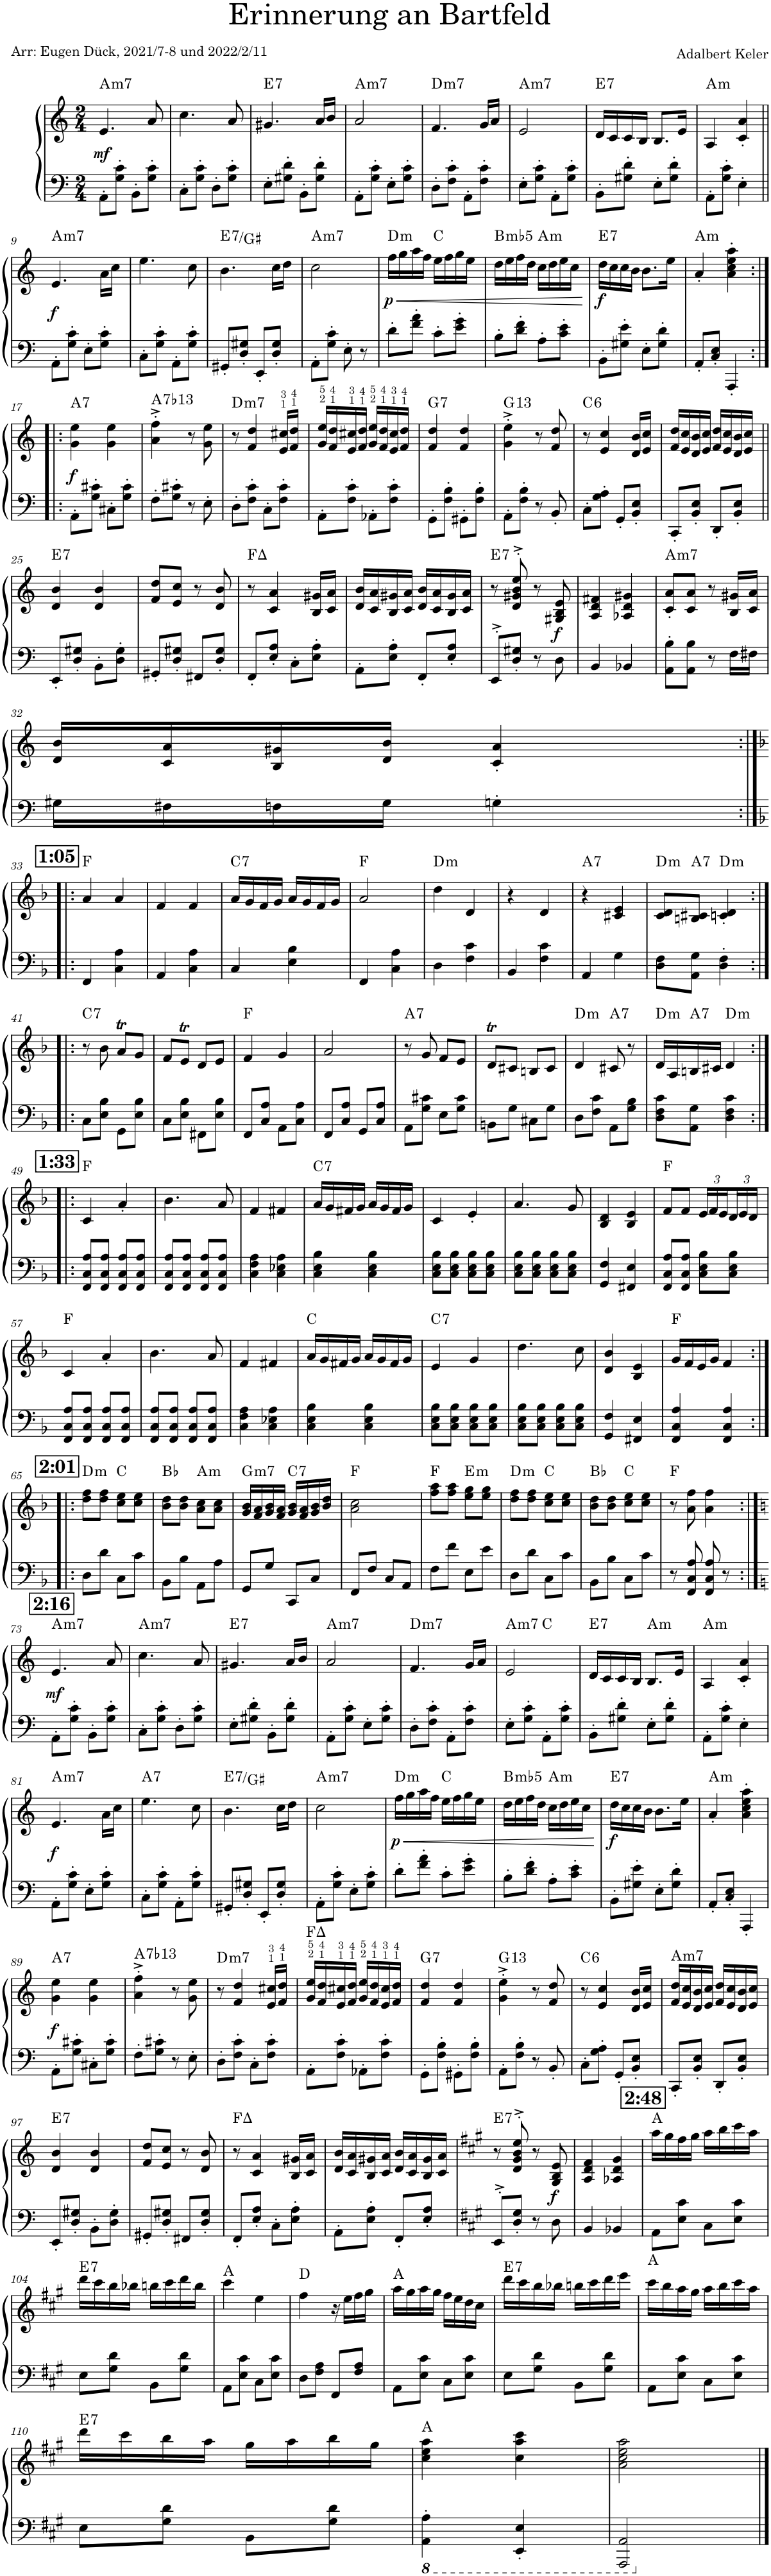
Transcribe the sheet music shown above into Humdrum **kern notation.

**kern	**kern	**dynam	**harte
*part1	*part1	*part1	*part1
*staff2	*staff1	*staff1/2	*
*I"Piano	*	*	*
*I'Pno.	*	*	*
*clefF4	*clefG2	*	*
*k[]	*k[]	*	*
*M2/4	*M2/4	*	*
=1	=1	=1	=1
!	!	!LO:DY:b	!LO:H:kt=m7
8AA'\L	4.e/	mf	A:min7
8G\' 8c\'J	.	.	.
8BB'\L	.	.	.
8G\' 8c\'J	8a/	.	.
=2	=2	=2	=2
8C'\L	4.cc\	.	.
8G\' 8c\'J	.	.	.
8D'\L	.	.	.
8G\' 8c\'J	8a/	.	.
=3	=3	=3	=3
!	!	!	!LO:H:kt=7
8E'\L	4.g#X/	.	E:7
8G#X\' 8d\'J	.	.	.
8BB'\L	.	.	.
8G#\' 8d\'J	16a/LL	.	.
.	16b/JJ	.	.
=4	=4	=4	=4
!	!	!	!LO:H:kt=m7
8AA'\L	2a/	.	A:min7
8G\' 8c\'J	.	.	.
8E'\L	.	.	.
8G\' 8c\'J	.	.	.
=5	=5	=5	=5
!	!	!	!LO:H:kt=m7
8D'\L	4.f/	.	D:min7
8F\' 8c\'J	.	.	.
8AA'\L	.	.	.
8F\' 8c\'J	16g/LL	.	.
.	16a/JJ	.	.
=6	=6	=6	=6
!	!	!	!LO:H:kt=m7
8E'\L	2e/	.	A:min7
8G\' 8c\'J	.	.	.
8AA'\L	.	.	.
8G\' 8c\'J	.	.	.
=7	=7	=7	=7
!	!	!	!LO:H:kt=7
8BB'\L	16d/LL	.	E:7
.	16c/	.	.
8G#X\' 8d\'J	16c/	.	.
.	16B/JJ	.	.
8E'\L	8.B/L	.	.
8G#\' 8d\'J	.	.	.
.	16e/Jk	.	.
=8	=8	=8	=8
!	!	!	!LO:H:kt=m
8AA'\L	4A/	.	A:min
8G\' 8c\'J	.	.	.
4E'\	4c/' 4a/'	.	.
!!LO:LB:g=z
=9||	=9||	=9||	=9||
!	!	!LO:DY:b	!LO:H:kt=m7
8AA'\L	4.e/	f	A:min7
8G\' 8c\'J	.	.	.
8E'\L	.	.	.
8G\' 8c\'J	16a\LL	.	.
.	16cc\JJ	.	.
=10	=10	=10	=10
8C'\L	4.ee\	.	.
8G\' 8c\'J	.	.	.
8AA'\L	.	.	.
8G\' 8c\'J	8cc\	.	.
=11	=11	=11	=11
!	!	!	!LO:H:kt=7
8GG#X'/L	4.b\	.	E:7/3
8D/' 8G#X/'J	.	.	.
8EE'/L	.	.	.
8D/' 8G#/'J	16cc\LL	.	.
.	16dd\JJ	.	.
=12	=12	=12	=12
!	!	!	!LO:H:kt=m7
8AA'\L	2cc\	.	A:min7
8G\' 8c\'J	.	.	.
8E'\	.	.	.
8r	.	.	.
=13	=13	=13	=13
!	!	!LO:HP:b	!
!	!	!LO:DY:n=1:b	!LO:H:kt=m
8d'\L	16ff\LL	< p	D:min
.	16gg\	.	.
8f\' 8a\'J	16aa\	.	.
.	16ff\JJ	.	.
8c'\L	16ee\LL	.	C:maj
.	16ff\	.	.
8e\' 8g\'J	16gg\	.	.
.	16ee\JJ	.	.
=14	=14	=14	=14
!	!	!	!LO:H:kt=m
8B'\L	16dd\LL	.	B:(b3,b5)
.	16ee\	.	.
8d\' 8f\'J	16ff\	.	.
.	16dd\JJ	.	.
!	!	!	!LO:H:kt=m
8A'\L	16cc\LL	.	A:min
.	16dd\	.	.
8c\' 8e\'J	16ee\	.	.
.	16cc\JJ	.	.
.	.	[	.
=15	=15	=15	=15
!	!	!LO:DY:b	!LO:H:kt=7
8BB'\L	16dd\LL	f	E:7
.	16cc\	.	.
8G#X\' 8e\'J	16cc\	.	.
.	16b\JJ	.	.
8E'\L	8.b\L	.	.
8G#\' 8d\'J	.	.	.
.	16ee\Jk	.	.
=16	=16	=16	=16
!	!	!	!LO:H:kt=m
8AA'/L	4a'/	.	A:min
8C/' 8E/'J	.	.	.
4AAA'/	4a\' 4cc\' 4ee\' 4aa\'	.	.
!!LO:LB:g=z
=17:|!|:	=17:|!|:	=17:|!|:	=17:|!|:
!	!	!LO:DY:b	!LO:H:kt=7
8AA'\L	4g\ 4ee\	f	A:7
8G\' 8c#X\'J	.	.	.
8C#X'\L	4g\ 4ee\	.	.
8G\' 8c#\'J	.	.	.
=18	=18	=18	=18
!	!	!	!LO:H:kt=7
8F'\L	4a\'^ 4ff\'^	.	A:7(b13)
8G\' 8c#X\'J	.	.	.
8r	8r	.	.
8E'\	8g\ 8ee\	.	.
=19	=19	=19	=19
!	!	!	!LO:H:kt=m7
8D'\L	8r	.	D:min7
8F\' 8c\'J	4f/ 4dd/	.	.
8C'\L	.	.	.
8F\' 8c\'J	16e/ 16cc#X/LL	.	.
.	16f/ 16dd/JJ	.	.
=20	=20	=20	=20
8AA'\L	16g/ 16ee/LL	.	.
.	16f/ 16dd/	.	.
8F\' 8c\'J	16e/ 16cc#X/	.	.
.	16f/ 16dd/JJ	.	.
8AA-X'\L	16g/ 16ee/LL	.	.
.	16f/ 16dd/	.	.
8F\' 8c\'J	16e/ 16cc#/	.	.
.	16f/ 16dd/JJ	.	.
=21	=21	=21	=21
!	!	!	!LO:H:kt=7
8GG'\L	4f/ 4dd/	.	G:7
8F\' 8B\'J	.	.	.
8GG#X'\L	4f/ 4dd/	.	.
8F\' 8B\'J	.	.	.
=22	=22	=22	=22
!	!	!	!LO:H:kt=13
8AA'\L	4g\'^ 4ee\'^	.	G:9(11,13)
8F\' 8B\'J	.	.	.
8r	8r	.	.
8BB'/	8f/ 8dd/	.	.
=23	=23	=23	=23
!	!	!	!LO:H:kt=6
8C'\L	8r	.	C:maj6
8G\' 8A\'J	4e/ 4cc/	.	.
8GG'/L	.	.	.
8BB/' 8E/'J	16d/ 16b/LL	.	.
.	16e/ 16cc/JJ	.	.
=24	=24	=24	=24
8CC'/L	16f/ 16dd/LL	.	.
.	16e/ 16cc/	.	.
8BB/' 8E/'J	16d/ 16b/	.	.
.	16e/ 16cc/JJ	.	.
8DD'/L	16f/ 16dd/LL	.	.
.	16e/ 16cc/	.	.
8BB/' 8E/'J	16d/ 16b/	.	.
.	16e/ 16cc/JJ	.	.
!!LO:LB:g=z
=25||	=25||	=25||	=25||
!	!	!	!LO:H:kt=7
8EE'/L	4d/ 4b/	.	E:7
8D/' 8G#X/'J	.	.	.
8BB'\L	4d/ 4b/	.	.
8D\' 8G#\'J	.	.	.
=26	=26	=26	=26
8GG#X'/L	8f/ 8dd/L	.	.
8D/' 8G#X/'J	8e/ 8cc/J	.	.
8FF#X/L	8r	.	.
8D/' 8G#/'J	8d/ 8b/	.	.
=27	=27	=27	=27
8FF'/L	8r	.	F:maj
8E/' 8A/'J	4c/ 4a/	.	.
8C'\L	.	.	.
8E\' 8A\'J	16B/ 16g#X/LL	.	.
.	16c/ 16a/JJ	.	.
=28	=28	=28	=28
8AA'\L	16d/ 16b/LL	.	.
.	16c/ 16a/	.	.
8E\' 8A\'J	16B/ 16g#X/	.	.
.	16c/ 16a/JJ	.	.
8FF'/L	16d/ 16b/LL	.	.
.	16c/ 16a/	.	.
8E/' 8A/'J	16B/ 16g#/	.	.
.	16c/ 16a/JJ	.	.
=29	=29	=29	=29
!	!	!	!LO:H:kt=7
8EE'>^>/L	8r	.	E:7
8D/' 8G#X/'J	8d/'>^> 8g#X/'>^> 8b/'>^> 8ee/'>^>	.	.
8r	8r	.	.
!	!	!LO:DY:b	!
8D\	8G#X/ 8B/ 8e/	f	.
=30	=30	=30	=30
4BB/	4A/ 4d/ 4f#X/	.	.
4BB-X/	4A-X/ 4d/ 4g#X/	.	.
=31	=31	=31	=31
!	!	!	!LO:H:kt=m7
8AA\' 8B\'L	8c/' 8a/'L	.	A:min7
8AA\ 8B\J	8c/ 8a/J	.	.
8r	8r	.	.
16F\LL	16B/ 16g#X/LL	.	.
16F#X\JJ	16c/ 16a/JJ	.	.
!!LO:LB:g=z
=32	=32	=32	=32
16G#X\LL	16d/ 16b/LL	.	.
16F#X\	16c/ 16a/	.	.
16Fn\	16B/ 16g#X/	.	.
16G#\JJ	16d/ 16b/JJ	.	.
4Gn'\	4c/' 4a/'	.	.
!!LO:LB:g=z
!!LO:REH:place=s1:a:B:cj:fs=14:t=1&colon;05
=33:|!|:	=33:|!|:	=33:|!|:	=33:|!|:
*k[b-]	*k[b-]	*	*
4FF/	4a/	.	F:maj
4C\ 4A\	4a/	.	.
=34	=34	=34	=34
4AA/	4f/	.	.
4C\ 4A\	4f/	.	.
=35	=35	=35	=35
!	!	!	!LO:H:kt=7
4C/	16a/LL	.	C:7
.	16g/	.	.
.	16f/	.	.
.	16g/JJ	.	.
4E\ 4B-\	16a/LL	.	.
.	16g/	.	.
.	16f/	.	.
.	16g/JJ	.	.
=36	=36	=36	=36
4FF/	2a/	.	F:maj
4C\ 4A\	.	.	.
=37	=37	=37	=37
!	!	!	!LO:H:kt=m
4D\	4dd\	.	D:min
4F\ 4c\	4d/	.	.
=38	=38	=38	=38
4BB-/	4r	.	.
4F\ 4c\	4d/	.	.
=39	=39	=39	=39
!	!	!	!LO:H:kt=7
4AA/	4r	.	A:7
4G\	4c#X/ 4e/	.	.
=40	=40	=40	=40
!	!	!	!LO:H:kt=m
8D\ 8F\L	8c/ 8d/L	.	D:min
!	!	!	!LO:H:kt=7
8AA\ 8G\J	8Bn/ 8c#X/J	.	A:7
!	!	!	!LO:H:kt=m
4D\' 4F\'	4cn/' 4d/'	.	D:min
!!LO:LB:g=z
=41:|!|:	=41:|!|:	=41:|!|:	=41:|!|:
!	!	!	!LO:H:kt=7
8C\L	8r	.	C:7
8E\ 8B-\J	8b-\	.	.
8GG\L	8at/L	.	.
8E\ 8B-\J	8g/J	.	.
=42	=42	=42	=42
8C\L	8f/L	.	.
8E\ 8B-\J	8et/J	.	.
8FF#X\L	8d/L	.	.
8E\ 8B-\J	8e/J	.	.
=43	=43	=43	=43
8FF/L	4f/	.	F:maj
8C/ 8A/J	.	.	.
8AA\L	4g/	.	.
8C\ 8A\J	.	.	.
=44	=44	=44	=44
8FF/L	2a/	.	.
8C/ 8A/J	.	.	.
8GG/L	.	.	.
8C/ 8A/J	.	.	.
=45	=45	=45	=45
!	!	!	!LO:H:kt=7
8AA\L	8r	.	A:7
8G\ 8c#X\J	8g/	.	.
8E\L	8f/L	.	.
8G\ 8c#\J	8e/J	.	.
=46	=46	=46	=46
8BBn\L	8dT/L	.	.
8G\J	8c#X/J	.	.
8C#X\L	8Bn/L	.	.
8G\J	8c#/J	.	.
=47	=47	=47	=47
!	!	!	!LO:H:kt=m
8D\L	4d/	.	D:min
8F\ 8c\J	.	.	.
!	!	!	!LO:H:kt=7
8AA\L	8c#X/	.	A:7
8G\ 8B-\J	8r	.	.
=48	=48	=48	=48
!	!	!	!LO:H:kt=m
8D\ 8F\ 8c\L	16d/LL	.	D:min
.	16A/	.	.
!	!	!	!LO:H:kt=7
8AA\ 8G\J	16Bn/	.	A:7
.	16c#X/JJ	.	.
!	!	!	!LO:H:kt=m
4D\ 4F\ 4c\	4d/	.	D:min
!!LO:LB:g=z
!!LO:REH:place=s1:a:B:cj:fs=14:t=1&colon;33
=49:|!|:	=49:|!|:	=49:|!|:	=49:|!|:
8FF/ 8C/ 8A/L	4c/	.	F:maj
8FF/ 8C/ 8A/J	.	.	.
8FF/ 8C/ 8A/L	4a'/	.	.
8FF/ 8C/ 8A/J	.	.	.
=50	=50	=50	=50
8FF/ 8C/ 8A/L	4.b-\	.	.
8FF/ 8C/ 8A/J	.	.	.
8FF/ 8C/ 8A/L	.	.	.
8FF/ 8C/ 8A/J	8a/	.	.
=51	=51	=51	=51
4C\ 4F\ 4A\	4f/	.	.
4C\ 4E-X\ 4A\	4f#X/	.	.
=52	=52	=52	=52
!	!	!	!LO:H:kt=7
4C\ 4E\ 4B-\	16a/LL	.	C:7
.	16g/	.	.
.	16f#X/	.	.
.	16g/JJ	.	.
4C\ 4E\ 4B-\	16a/LL	.	.
.	16g/	.	.
.	16f#/	.	.
.	16g/JJ	.	.
=53	=53	=53	=53
8C\ 8E\ 8B-\L	4c/	.	.
8C\ 8E\ 8B-\J	.	.	.
8C\ 8E\ 8B-\L	4e'/	.	.
8C\ 8E\ 8B-\J	.	.	.
=54	=54	=54	=54
8C\ 8E\ 8B-\L	4.a/	.	.
8C\ 8E\ 8B-\J	.	.	.
8C\ 8E\ 8B-\L	.	.	.
8C\ 8E\ 8B-\J	8g/	.	.
=55	=55	=55	=55
4GG/ 4F/	4B-/ 4d/	.	.
4FF#X/ 4E/	4B-/ 4e/	.	.
=56	=56	=56	=56
8FF/ 8C/ 8A/L	8f/L	.	F:maj
8FF/ 8C/ 8A/J	8f/J	.	.
*	*Xbrackettup	*	*
8C\ 8E\ 8B-\L	24e/LL	.	.
.	24f/	.	.
.	24e/	.	.
8C\ 8E\ 8B-\J	24d/	.	.
.	24e/	.	.
.	24d/JJ	.	.
!!LO:LB:g=z
=57	=57	=57	=57
8FF/ 8C/ 8A/L	4c/	.	F:maj
8FF/ 8C/ 8A/J	.	.	.
8FF/ 8C/ 8A/L	4a'/	.	.
8FF/ 8C/ 8A/J	.	.	.
=58	=58	=58	=58
8FF/ 8C/ 8A/L	4.b-\	.	.
8FF/ 8C/ 8A/J	.	.	.
8FF/ 8C/ 8A/L	.	.	.
8FF/ 8C/ 8A/J	8a/	.	.
=59	=59	=59	=59
4C\ 4F\ 4A\	4f/	.	.
4C\ 4E-X\ 4A\	4f#X/	.	.
=60	=60	=60	=60
4C\ 4E\ 4B-\	16a/LL	.	C:maj
.	16g/	.	.
.	16f#X/	.	.
.	16g/JJ	.	.
4C\ 4E\ 4B-\	16a/LL	.	.
.	16g/	.	.
.	16f#/	.	.
.	16g/JJ	.	.
=61	=61	=61	=61
!	!	!	!LO:H:kt=7
8C\ 8E\ 8B-\L	4e/	.	C:7
8C\ 8E\ 8B-\J	.	.	.
8C\ 8E\ 8B-\L	4g/	.	.
8C\ 8E\ 8B-\J	.	.	.
=62	=62	=62	=62
8C\ 8E\ 8B-\L	4.dd\	.	.
8C\ 8E\ 8B-\J	.	.	.
8C\ 8E\ 8B-\L	.	.	.
8C\ 8E\ 8B-\J	8cc\	.	.
=63	=63	=63	=63
4GG/ 4F/	4d/ 4b-/	.	.
4FF#X/ 4E/	4B-/ 4e/	.	.
=64	=64	=64	=64
4FF/ 4C/ 4A/	16g/LL	.	F:maj
.	16f/	.	.
.	16e/	.	.
.	16g/JJ	.	.
4FF/ 4C/ 4A/	4f/	.	.
!!LO:LB:g=z
!!LO:REH:place=s1:a:B:cj:fs=14:t=2&colon;01
=65:|!|:	=65:|!|:	=65:|!|:	=65:|!|:
!	!	!	!LO:H:kt=m
8D\L	8dd\ 8ff\L	.	D:min
8d\J	8dd\ 8ff\J	.	.
8C\L	8cc\ 8ee\L	.	C:maj
8c\J	8cc\ 8ee\J	.	.
=66	=66	=66	=66
8BB-\L	8b-\ 8dd\L	.	Bb:maj
8B-\J	8b-\ 8dd\J	.	.
!	!	!	!LO:H:kt=m
8AA\L	8a\ 8cc\L	.	A:min
8A\J	8a\ 8cc\J	.	.
=67	=67	=67	=67
!	!	!	!LO:H:kt=m7
8GG/L	16g/ 16b-/LL	.	G:min7
.	16f/ 16a/	.	.
8G/J	16g/ 16b-/	.	.
.	16f/ 16a/JJ	.	.
!	!	!	!LO:H:kt=7
8CC/L	16g/ 16b-/LL	.	C:7
.	16f/ 16a/	.	.
8C/J	16g/ 16b-/	.	.
.	16b-/ 16dd/JJ	.	.
=68	=68	=68	=68
8FF/L	2a\ 2cc\	.	F:maj
8F/J	.	.	.
8C/L	.	.	.
8AA/J	.	.	.
=69	=69	=69	=69
8F\L	8ff\ 8aa\L	.	F:maj
8f\J	8ff\ 8aa\J	.	.
!	!	!	!LO:H:kt=m
8E\L	8ee\ 8gg\L	.	E:min
8e\J	8ee\ 8gg\J	.	.
=70	=70	=70	=70
!	!	!	!LO:H:kt=m
8D\L	8dd\ 8ff\L	.	D:min
8d\J	8dd\ 8ff\J	.	.
8C\L	8cc\ 8ee\L	.	C:maj
8c\J	8cc\ 8ee\J	.	.
=71	=71	=71	=71
8BB-\L	8b-\ 8dd\L	.	Bb:maj
8B-\J	8b-\ 8dd\J	.	.
8C\L	8cc\ 8ee\L	.	C:maj
8c\J	8cc\ 8ee\J	.	.
=72	=72	=72	=72
8r	8r	.	F:maj
8FF/ 8C/ 8A/	8a\ 8ff\	.	.
8FF/ 8C/ 8A/	4a\ 4ff\	.	.
8r	.	.	.
!!LO:LB:g=z
!!LO:REH:place=s1:a:B:cj:fs=14:t=2&colon;16
=73:|!	=73:|!	=73:|!	=73:|!
*k[]	*k[]	*	*
!	!	!LO:DY:b	!LO:H:kt=m7
8AA'\L	4.e/	mf	A:min7
8G\' 8c\'J	.	.	.
8BB'\L	.	.	.
8G\' 8c\'J	8a/	.	.
=74	=74	=74	=74
!	!	!	!LO:H:kt=m7
8C'\L	4.cc\	.	A:min7
8G\' 8c\'J	.	.	.
8D'\L	.	.	.
8G\' 8c\'J	8a/	.	.
=75	=75	=75	=75
!	!	!	!LO:H:kt=7
8E'\L	4.g#X/	.	E:7
8G#X\' 8d\'J	.	.	.
8BB'\L	.	.	.
8G#\' 8d\'J	16a/LL	.	.
.	16b/JJ	.	.
=76	=76	=76	=76
!	!	!	!LO:H:kt=m7
8AA'\L	2a/	.	A:min7
8G\' 8c\'J	.	.	.
8E'\L	.	.	.
8G\' 8c\'J	.	.	.
=77	=77	=77	=77
!	!	!	!LO:H:kt=m7
8D'\L	4.f/	.	D:min7
8F\' 8c\'J	.	.	.
8AA'\L	.	.	.
8F\' 8c\'J	16g/LL	.	.
.	16a/JJ	.	.
=78	=78	=78	=78
!	!	!	!LO:H:kt=m7
*	*^	*	*
8E'\L	2e/	4ryy	.	A:min7
8G\' 8c\'J	.	.	.	.
8AA'\L	.	4ryy	.	C:maj
8G\' 8c\'J	.	.	.	.
=79	=79	=79	=79	=79
!	!	!	!	!LO:H:kt=7
*	*v	*v	*	*
8BB'\L	16d/LL	.	E:7
.	16c/	.	.
8G#X\' 8d\'J	16c/	.	.
.	16B/JJ	.	.
!	!	!	!LO:H:kt=m
8E'\L	8.B/L	.	A:min
8G#\' 8d\'J	.	.	.
.	16e/Jk	.	.
=80	=80	=80	=80
!	!	!	!LO:H:kt=m
8AA'\L	4A/	.	A:min
8G\' 8c\'J	.	.	.
4E'\	4c/' 4a/'	.	.
!!LO:LB:g=z
=81	=81	=81	=81
!	!	!LO:DY:b	!LO:H:kt=m7
8AA'\L	4.e/	f	A:min7
8G\' 8c\'J	.	.	.
8E'\L	.	.	.
8G\' 8c\'J	16a\LL	.	.
.	16cc\JJ	.	.
=82	=82	=82	=82
!	!	!	!LO:H:kt=7
8C'\L	4.ee\	.	A:7
8G\' 8c\'J	.	.	.
8AA'\L	.	.	.
8G\' 8c\'J	8cc\	.	.
=83	=83	=83	=83
!	!	!	!LO:H:kt=7
8GG#X'/L	4.b\	.	E:7/3
8D/' 8G#X/'J	.	.	.
8EE'/L	.	.	.
8D/' 8G#/'J	16cc\LL	.	.
.	16dd\JJ	.	.
=84	=84	=84	=84
!	!	!	!LO:H:kt=m7
8AA'\L	2cc\	.	A:min7
8G\' 8c\'J	.	.	.
8E'\L	.	.	.
8G\' 8c\'J	.	.	.
=85	=85	=85	=85
!	!	!LO:HP:b	!
!	!	!LO:DY:n=1:b	!LO:H:kt=m
8d'\L	16ff\LL	< p	D:min
.	16gg\	.	.
8f\' 8a\'J	16aa\	.	.
.	16ff\JJ	.	.
8c'\L	16ee\LL	.	C:maj
.	16ff\	.	.
8e\' 8g\'J	16gg\	.	.
.	16ee\JJ	.	.
=86	=86	=86	=86
!	!	!	!LO:H:kt=m
8B'\L	16dd\LL	.	B:(b3,b5)
.	16ee\	.	.
8d\' 8f\'J	16ff\	.	.
.	16dd\JJ	.	.
!	!	!	!LO:H:kt=m
8A'\L	16cc\LL	.	A:min
.	16dd\	.	.
8c\' 8e\'J	16ee\	.	.
.	16cc\JJ	.	.
.	.	[	.
=87	=87	=87	=87
!	!	!LO:DY:b	!LO:H:kt=7
8BB'\L	16dd\LL	f	E:7
.	16cc\	.	.
8G#X\' 8e\'J	16cc\	.	.
.	16b\JJ	.	.
8E'\L	8.b\L	.	.
8G#\' 8d\'J	.	.	.
.	16ee\Jk	.	.
=88	=88	=88	=88
!	!	!	!LO:H:kt=m
8AA'/L	4a'/	.	A:min
8C/' 8E/'J	.	.	.
4AAA'/	4a\' 4cc\' 4ee\' 4aa\'	.	.
!!LO:LB:g=z
=89	=89	=89	=89
!	!	!LO:DY:b	!LO:H:kt=7
8AA'\L	4g\ 4ee\	f	A:7
8G\' 8c#X\'J	.	.	.
8C#X'\L	4g\ 4ee\	.	.
8G\' 8c#\'J	.	.	.
=90	=90	=90	=90
!	!	!	!LO:H:kt=7
8F'\L	4a\'^ 4ff\'^	.	A:7(b13)
8G\' 8c#X\'J	.	.	.
8r	8r	.	.
8E'\	8g\ 8ee\	.	.
=91	=91	=91	=91
!	!	!	!LO:H:kt=m7
8D'\L	8r	.	D:min7
8F\' 8c\'J	4f/ 4dd/	.	.
8C'\L	.	.	.
8F\' 8c\'J	16e/ 16cc#X/LL	.	.
.	16f/ 16dd/JJ	.	.
=92	=92	=92	=92
8AA'\L	16g/ 16ee/LL	.	F:maj
.	16f/ 16dd/	.	.
8F\' 8c\'J	16e/ 16cc#X/	.	.
.	16f/ 16dd/JJ	.	.
8AA-X'\L	16g/ 16ee/LL	.	.
.	16f/ 16dd/	.	.
8F\' 8c\'J	16e/ 16cc#/	.	.
.	16f/ 16dd/JJ	.	.
=93	=93	=93	=93
!	!	!	!LO:H:kt=7
8GG'\L	4f/ 4dd/	.	G:7
8F\' 8B\'J	.	.	.
8GG#X'\L	4f/ 4dd/	.	.
8F\' 8B\'J	.	.	.
=94	=94	=94	=94
!	!	!	!LO:H:kt=13
8AA'\L	4g\'^ 4ee\'^	.	G:9(11,13)
8F\' 8B\'J	.	.	.
8r	8r	.	.
8BB'/	8f/ 8dd/	.	.
=95	=95	=95	=95
!	!	!	!LO:H:kt=6
8C'\L	8r	.	C:maj6
8G\' 8A\'J	4e/ 4cc/	.	.
8GG'/L	.	.	.
8BB/' 8E/'J	16d/ 16b/LL	.	.
.	16e/ 16cc/JJ	.	.
=96	=96	=96	=96
!	!	!	!LO:H:kt=m7
8CC'/L	16f/ 16dd/LL	.	A:min7
.	16e/ 16cc/	.	.
8BB/' 8E/'J	16d/ 16b/	.	.
.	16e/ 16cc/JJ	.	.
8DD'/L	16f/ 16dd/LL	.	.
.	16e/ 16cc/	.	.
8BB/' 8E/'J	16d/ 16b/	.	.
.	16e/ 16cc/JJ	.	.
!!LO:LB:g=z
=97	=97	=97	=97
!	!	!	!LO:H:kt=7
8EE'/L	4d/ 4b/	.	E:7
8D/' 8G#X/'J	.	.	.
8BB'\L	4d/ 4b/	.	.
8D\' 8G#\'J	.	.	.
=98	=98	=98	=98
8GG#X'/L	8f/ 8dd/L	.	.
8D/' 8G#X/'J	8e/ 8cc/J	.	.
8FF#X/L	8r	.	.
8D/' 8G#/'J	8d/ 8b/	.	.
=99	=99	=99	=99
8FF'/L	8r	.	F:maj
8E/' 8A/'J	4c/ 4a/	.	.
8C'\L	.	.	.
8E\' 8A\'J	16B/ 16g#X/LL	.	.
.	16c/ 16a/JJ	.	.
=100	=100	=100	=100
8AA'\L	16d/ 16b/LL	.	.
.	16c/ 16a/	.	.
8E\' 8A\'J	16B/ 16g#X/	.	.
.	16c/ 16a/JJ	.	.
8FF'/L	16d/ 16b/LL	.	.
.	16c/ 16a/	.	.
8E/' 8A/'J	16B/ 16g#/	.	.
.	16c/ 16a/JJ	.	.
=101	=101	=101	=101
*k[f#c#g#]	*k[f#c#g#]	*	*
!	!	!	!LO:H:kt=7
8EE'>^>/L	8r	.	E:7
8D/' 8G#/'J	8d/'>^> 8g#/'>^> 8b/'>^> 8ee/'>^>	.	.
8r	8r	.	.
!	!	!LO:DY:b	!
8D\	8G#/ 8B/ 8e/	f	.
=102	=102	=102	=102
4BB/	4A/ 4d/ 4f#/	.	.
4BB-X/	4A-X/ 4d/ 4g#/	.	.
!!LO:REH:place=s1:a:B:cj:fs=14:t=2&colon;48
=103	=103	=103	=103
8AA\L	16aa\LL	.	A:maj
.	16gg#\	.	.
8E\ 8c#\J	16ff#\	.	.
.	16gg#\JJ	.	.
8C#\L	16aa\LL	.	.
.	16bb\	.	.
8E\ 8c#\J	16ccc#\	.	.
.	16aa\JJ	.	.
!!LO:LB:g=z
=104	=104	=104	=104
!	!	!	!LO:H:kt=7
8E\L	16ddd\LL	.	E:7
.	16ccc#\	.	.
8G#\ 8d\J	16bb\	.	.
.	16bb-X\JJ	.	.
8BB\L	16bbn\LL	.	.
.	16ccc#\	.	.
8G#\ 8d\J	16ddd\	.	.
.	16bb\JJ	.	.
=105	=105	=105	=105
8AA\L	4ccc#\	.	A:maj
8E\ 8c#\J	.	.	.
8C#\L	4ee\	.	.
8E\ 8c#\J	.	.	.
=106	=106	=106	=106
8D\L	4ff#\	.	D:maj
8F#\ 8A\J	.	.	.
8FF#/L	16r	.	.
.	16ee\LL	.	.
8F#/ 8A/J	16ff#\	.	.
.	16gg#\JJ	.	.
=107	=107	=107	=107
8AA\L	16aa\LL	.	A:maj
.	16gg#\	.	.
8E\ 8c#\J	16aa\	.	.
.	16gg#\JJ	.	.
8C#\L	16ff#\LL	.	.
.	16ee\	.	.
8E\ 8c#\J	16dd\	.	.
.	16cc#\JJ	.	.
=108	=108	=108	=108
!	!	!	!LO:H:kt=7
8E\L	16ddd\LL	.	E:7
.	16ccc#\	.	.
8G#\ 8d\J	16bb\	.	.
.	16bb-X\JJ	.	.
8BB\L	16bbn\LL	.	.
.	16ccc#\	.	.
8G#\ 8d\J	16ddd\	.	.
.	16eee\JJ	.	.
=109	=109	=109	=109
!	!	!	!LO:H:n=1:kt=N.C.
8AA\L	16ccc#\LL	.	N A:maj
.	16bb\	.	.
8E\ 8c#\J	16aa\	.	.
.	16gg#\JJ	.	.
8C#\L	16aa\LL	.	.
.	16bb\	.	.
8E\ 8c#\J	16ccc#\	.	.
.	16aa\JJ	.	.
!!LO:LB:g=z
=110	=110	=110	=110
!	!	!	!LO:H:kt=7
8E\L	16ddd\LL	.	E:7
.	16ccc#\	.	.
8G#\ 8d\J	16bb\	.	.
.	16aa\JJ	.	.
8BB\L	16gg#\LL	.	.
.	16aa\	.	.
8G#\ 8d\J	16bb\	.	.
.	16gg#\JJ	.	.
=111	=111	=111	=111
*8ba	*	*	*
4AAA\' 4AA\'	4cc#\ 4ee\ 4aa\	.	A:maj
4EEE/' 4EE/'	4cc#\ 4aa\ 4ccc#\	.	.
=112	=112	=112	=112
2AAAA/ 2AAA/	2a\ 2cc#\ 2ee\ 2aa\	.	.
*X8ba	*	*	*
==	==	==	==
*-	*-	*-	*-
